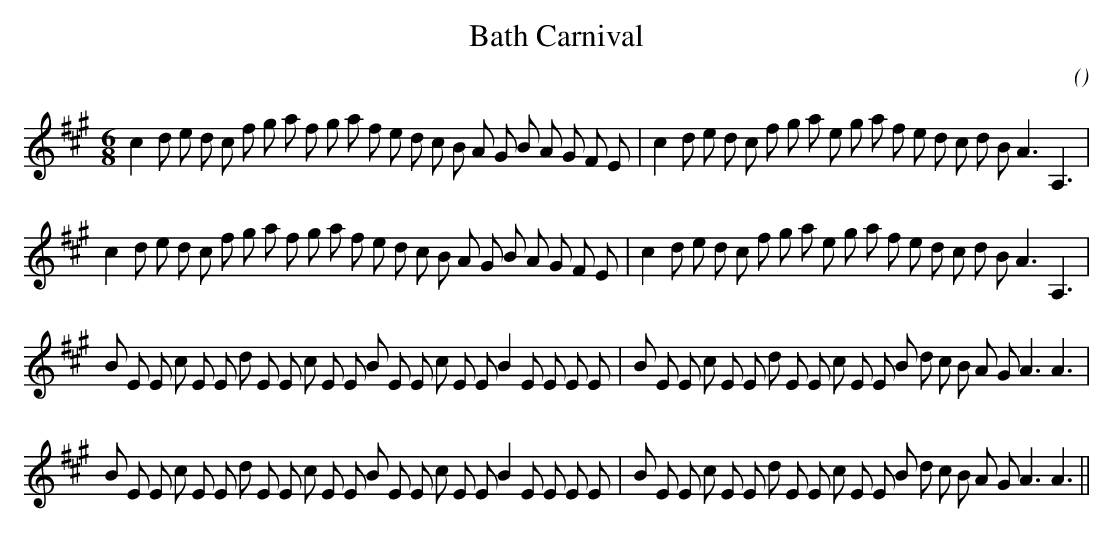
X:1
T: Bath Carnival
C:
O:
M:6/8
K:A
K:A
M:6/8
L:1/16
c4 d2 e2 d2 c2 f2 g2 a2 f2 g2 a2 f2 e2 d2 c2 B2 A2 G2 B2 A2 G2 F2 E2 |c4 d2 e2 d2 c2 f2 g2 a2 e2 g2 a2 f2 e2 d2 c2 d2 B2 A6 A,6 |
c4 d2 e2 d2 c2 f2 g2 a2 f2 g2 a2 f2 e2 d2 c2 B2 A2 G2 B2 A2 G2 F2 E2 |c4 d2 e2 d2 c2 f2 g2 a2 e2 g2 a2 f2 e2 d2 c2 d2 B2 A6 A,6 |
B2 E2 E2 c2 E2 E2 d2 E2 E2 c2 E2 E2 B2 E2 E2 c2 E2 E2 B4 E2 E2 E2 E2 |B2 E2 E2 c2 E2 E2 d2 E2 E2 c2 E2 E2 B2 d2 c2 B2 A2 G2 A6 A6 |
B2 E2 E2 c2 E2 E2 d2 E2 E2 c2 E2 E2 B2 E2 E2 c2 E2 E2 B4 E2 E2 E2 E2 |B2 E2 E2 c2 E2 E2 d2 E2 E2 c2 E2 E2 B2 d2 c2 B2 A2 G2 A6 A6 ||
